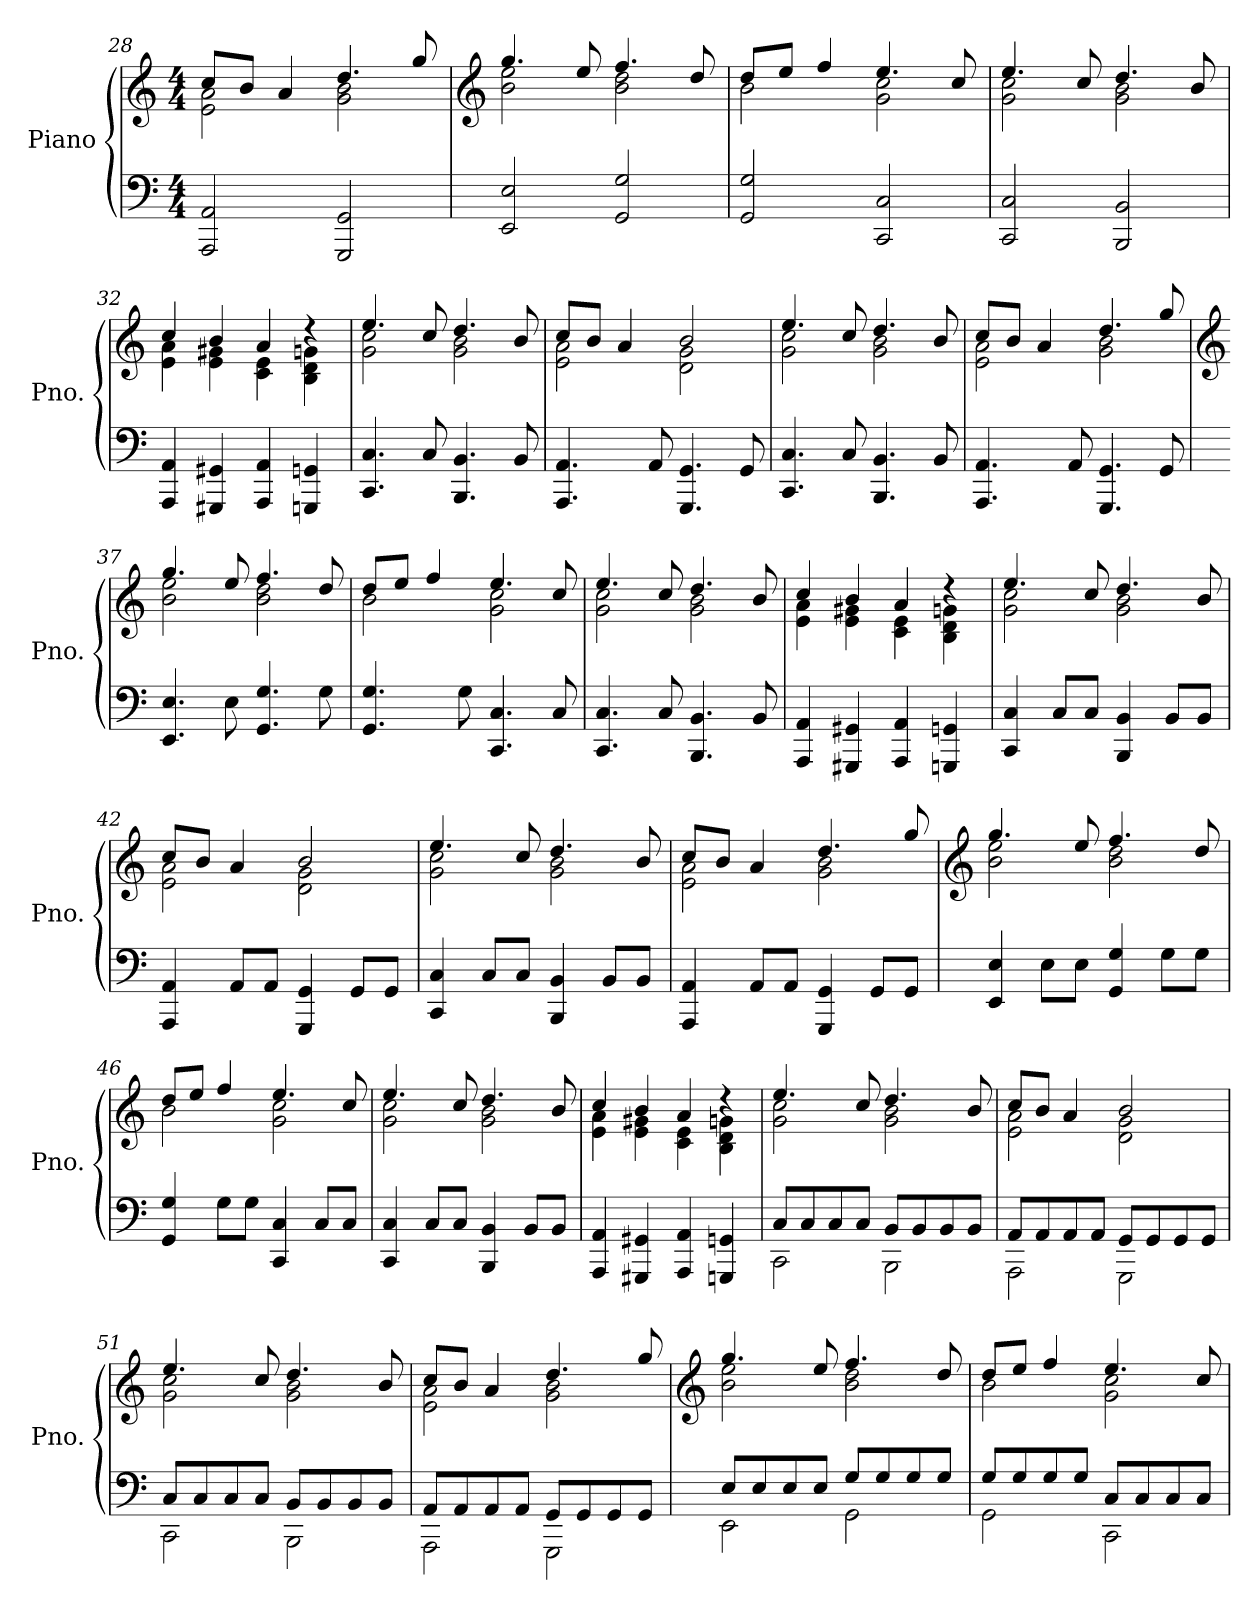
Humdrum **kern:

**kern	**kern
*part1	*part1
*staff2	*staff1
*I"Piano	*
*I'Pno.	*
*clefF4	*clefG2
*k[]	*k[]
*M4/4	*M4/4
=28	=28
*	*^
2AAA/ 2AA/	8cc/L	2e\ 2a\
.	8b/J	.
.	4a/	.
2GGG/ 2GG/	4.dd/	2g\ 2b\
.	8gg/	.
=29	=29	=29
*	*clefG2	*
2EE/ 2E/	4.gg/	2b\ 2ee\
.	8ee/	.
2GG/ 2G/	4.ff/	2b\ 2dd\
.	8dd/	.
=30	=30	=30
2GG/ 2G/	8dd/L	2b\
.	8ee/J	.
.	4ff/	.
2CC/ 2C/	4.ee/	2g\ 2cc\
.	8cc/	.
=31	=31	=31
2CC/ 2C/	4.ee/	2g\ 2cc\
.	8cc/	.
2BBB/ 2BB/	4.dd/	2g\ 2b\
.	8b/	.
=32	=32	=32
4AAA/ 4AA/	4cc/	4e\ 4a\
4GGG#X/ 4GG#X/	4b/	4e\ 4g#X\
4AAA/ 4AA/	4a/	4c\ 4e\
4GGGn/ 4GGn/	4rdd	4B\ 4d\ 4gn\
!!LO:LB:g=z	!!
=33	=33	=33
4.CC/ 4.C/	4.ee/	2g\ 2cc\
8C/	8cc/	.
4.BBB/ 4.BB/	4.dd/	2g\ 2b\
8BB/	8b/	.
=34	=34	=34
4.AAA/ 4.AA/	8cc/L	2e\ 2a\
.	8b/J	.
.	4a/	.
8AA/	.	.
4.GGG/ 4.GG/	2b/	2d\ 2g\
8GG/	.	.
=35	=35	=35
4.CC/ 4.C/	4.ee/	2g\ 2cc\
8C/	8cc/	.
4.BBB/ 4.BB/	4.dd/	2g\ 2b\
8BB/	8b/	.
=36	=36	=36
4.AAA/ 4.AA/	8cc/L	2e\ 2a\
.	8b/J	.
.	4a/	.
8AA/	.	.
4.GGG/ 4.GG/	4.dd/	2g\ 2b\
8GG/	8gg/	.
=37	=37	=37
*	*clefG2	*
4.EE/ 4.E/	4.gg/	2b\ 2ee\
8E\	8ee/	.
4.GG/ 4.G/	4.ff/	2b\ 2dd\
8G\	8dd/	.
=38	=38	=38
4.GG/ 4.G/	8dd/L	2b\
.	8ee/J	.
.	4ff/	.
8G\	.	.
4.CC/ 4.C/	4.ee/	2g\ 2cc\
8C/	8cc/	.
!!LO:PB:g=z	!!
=39	=39	=39
4.CC/ 4.C/	4.ee/	2g\ 2cc\
8C/	8cc/	.
4.BBB/ 4.BB/	4.dd/	2g\ 2b\
8BB/	8b/	.
=40	=40	=40
4AAA/ 4AA/	4cc/	4e\ 4a\
4GGG#X/ 4GG#X/	4b/	4e\ 4g#X\
4AAA/ 4AA/	4a/	4c\ 4e\
4GGGn/ 4GGn/	4rdd	4B\ 4d\ 4gn\
=41	=41	=41
4CC/ 4C/	4.ee/	2g\ 2cc\
8C/L	.	.
8C/J	8cc/	.
4BBB/ 4BB/	4.dd/	2g\ 2b\
8BB/L	.	.
8BB/J	8b/	.
=42	=42	=42
4AAA/ 4AA/	8cc/L	2e\ 2a\
.	8b/J	.
8AA/L	4a/	.
8AA/J	.	.
4GGG/ 4GG/	2b/	2d\ 2g\
8GG/L	.	.
8GG/J	.	.
=43	=43	=43
4CC/ 4C/	4.ee/	2g\ 2cc\
8C/L	.	.
8C/J	8cc/	.
4BBB/ 4BB/	4.dd/	2g\ 2b\
8BB/L	.	.
8BB/J	8b/	.
=44	=44	=44
4AAA/ 4AA/	8cc/L	2e\ 2a\
.	8b/J	.
8AA/L	4a/	.
8AA/J	.	.
4GGG/ 4GG/	4.dd/	2g\ 2b\
8GG/L	.	.
8GG/J	8gg/	.
!!LO:LB:g=z	!!
=45	=45	=45
*	*clefG2	*
4EE/ 4E/	4.gg/	2b\ 2ee\
8E\L	.	.
8E\J	8ee/	.
4GG/ 4G/	4.ff/	2b\ 2dd\
8G\L	.	.
8G\J	8dd/	.
=46	=46	=46
4GG/ 4G/	8dd/L	2b\
.	8ee/J	.
8G\L	4ff/	.
8G\J	.	.
4CC/ 4C/	4.ee/	2g\ 2cc\
8C/L	.	.
8C/J	8cc/	.
=47	=47	=47
4CC/ 4C/	4.ee/	2g\ 2cc\
8C/L	.	.
8C/J	8cc/	.
4BBB/ 4BB/	4.dd/	2g\ 2b\
8BB/L	.	.
8BB/J	8b/	.
=48	=48	=48
4AAA/ 4AA/	4cc/	4e\ 4a\
4GGG#X/ 4GG#X/	4b/	4e\ 4g#X\
4AAA/ 4AA/	4a/	4c\ 4e\
4GGGn/ 4GGn/	4rdd	4B\ 4d\ 4gn\
=49	=49	=49
*^	*	*
8C/L	2CC\	4.ee/	2g\ 2cc\
8C/	.	.	.
8C/	.	.	.
8C/J	.	8cc/	.
8BB/L	2BBB\	4.dd/	2g\ 2b\
8BB/	.	.	.
8BB/	.	.	.
8BB/J	.	8b/	.
!!LO:LB:g=z	!!
=50	=50	=50	=50
8AA/L	2AAA\	8cc/L	2e\ 2a\
8AA/	.	8b/J	.
8AA/	.	4a/	.
8AA/J	.	.	.
8GG/L	2GGG\	2b/	2d\ 2g\
8GG/	.	.	.
8GG/	.	.	.
8GG/J	.	.	.
=51	=51	=51	=51
8C/L	2CC\	4.ee/	2g\ 2cc\
8C/	.	.	.
8C/	.	.	.
8C/J	.	8cc/	.
8BB/L	2BBB\	4.dd/	2g\ 2b\
8BB/	.	.	.
8BB/	.	.	.
8BB/J	.	8b/	.
=52	=52	=52	=52
8AA/L	2AAA\	8cc/L	2e\ 2a\
8AA/	.	8b/J	.
8AA/	.	4a/	.
8AA/J	.	.	.
8GG/L	2GGG\	4.dd/	2g\ 2b\
8GG/	.	.	.
8GG/	.	.	.
8GG/J	.	8gg/	.
=53	=53	=53	=53
*	*	*clefG2	*
8E/L	2EE\	4.gg/	2b\ 2ee\
8E/	.	.	.
8E/	.	.	.
8E/J	.	8ee/	.
8G/L	2GG\	4.ff/	2b\ 2dd\
8G/	.	.	.
8G/	.	.	.
8G/J	.	8dd/	.
=54	=54	=54	=54
8G/L	2GG\	8dd/L	2b\
8G/	.	8ee/J	.
8G/	.	4ff/	.
8G/J	.	.	.
8C/L	2CC\	4.ee/	2g\ 2cc\
8C/	.	.	.
8C/	.	.	.
8C/J	.	8cc/	.
*v	*v	*	*
*	*v	*v
=	=
*-	*-
